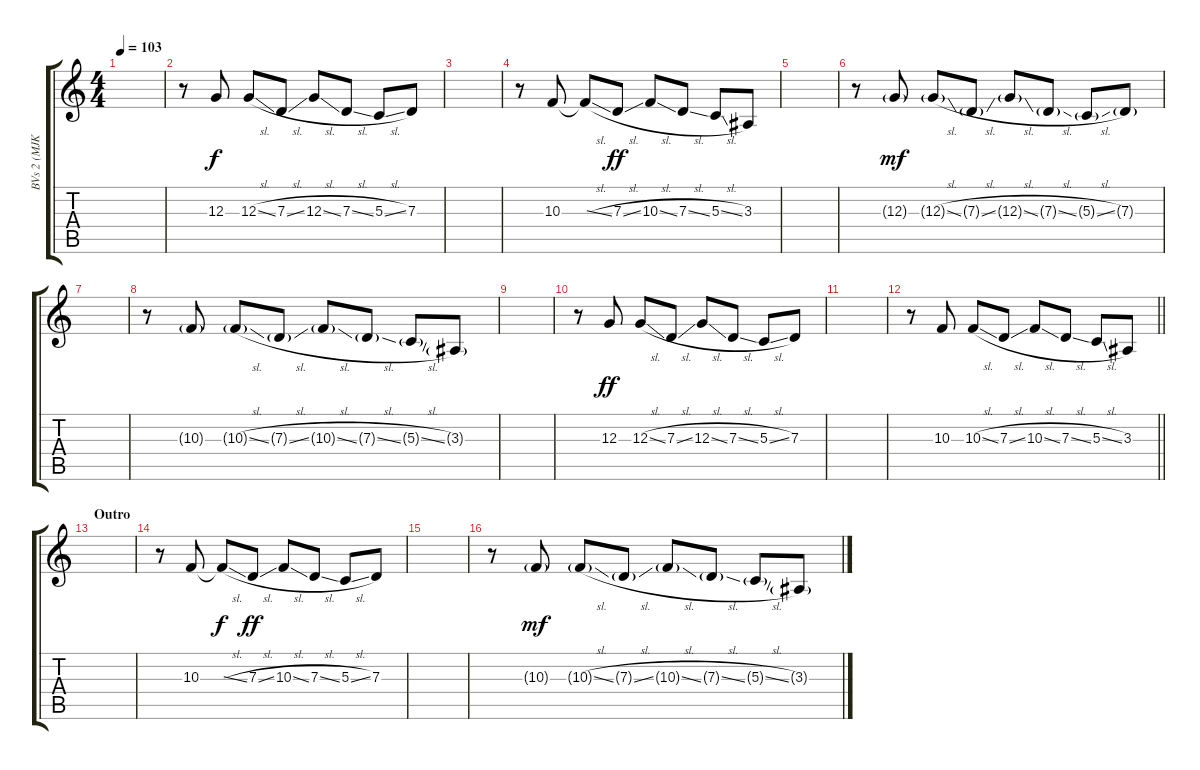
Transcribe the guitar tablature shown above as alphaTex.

\track ("BVs 2 (MJK)" "BVs 2 (MJK") {instrument piccolo}
\staff {score tabs}
\tuning (E4 B3 G3 D3 A2 E2) {hide}
\ts (4 4)
\tempo 103
\clef g2
\ks c
|
r.8 12.3.8 12.3{sl}.8 7.3{sl}.8 12.3{sl}.8 7.3{sl}.8 5.3{sl}.8 7.3.8 |
|
r.8 10.3.8 10.3{sl t}.8{dy f} 7.3{sl}.8{dy ff} 10.3{sl}.8 7.3{sl}.8 5.3{sl}.8 3.3.8 |
|
r.8 12.3{g}.8{dy mf} 12.3{sl g}.8 7.3{sl g}.8 12.3{sl g}.8 7.3{sl g}.8 5.3{sl g}.8 7.3{g}.8 |
|
r.8 10.3{g}.8 10.3{sl g}.8 7.3{sl g}.8 10.3{sl g}.8 7.3{sl g}.8 5.3{sl g}.8 3.3{g}.8 |
|
r.8 12.3.8{dy ff} 12.3{sl}.8 7.3{sl}.8 12.3{sl}.8 7.3{sl}.8 5.3{sl}.8 7.3.8 |
|
\barLineRight lightlight
r.8 10.3.8 10.3{sl}.8 7.3{sl}.8 10.3{sl}.8 7.3{sl}.8 5.3{sl}.8 3.3.8 |
\section ("" "Outro")
|
r.8 10.3.8 10.3{sl t}.8{dy f} 7.3{sl}.8{dy ff} 10.3{sl}.8 7.3{sl}.8 5.3{sl}.8 7.3.8 |
|
r.8 10.3{g}.8{dy mf} 10.3{sl g}.8 7.3{sl g}.8 10.3{sl g}.8 7.3{sl g}.8 5.3{sl g}.8 3.3{g}.8
